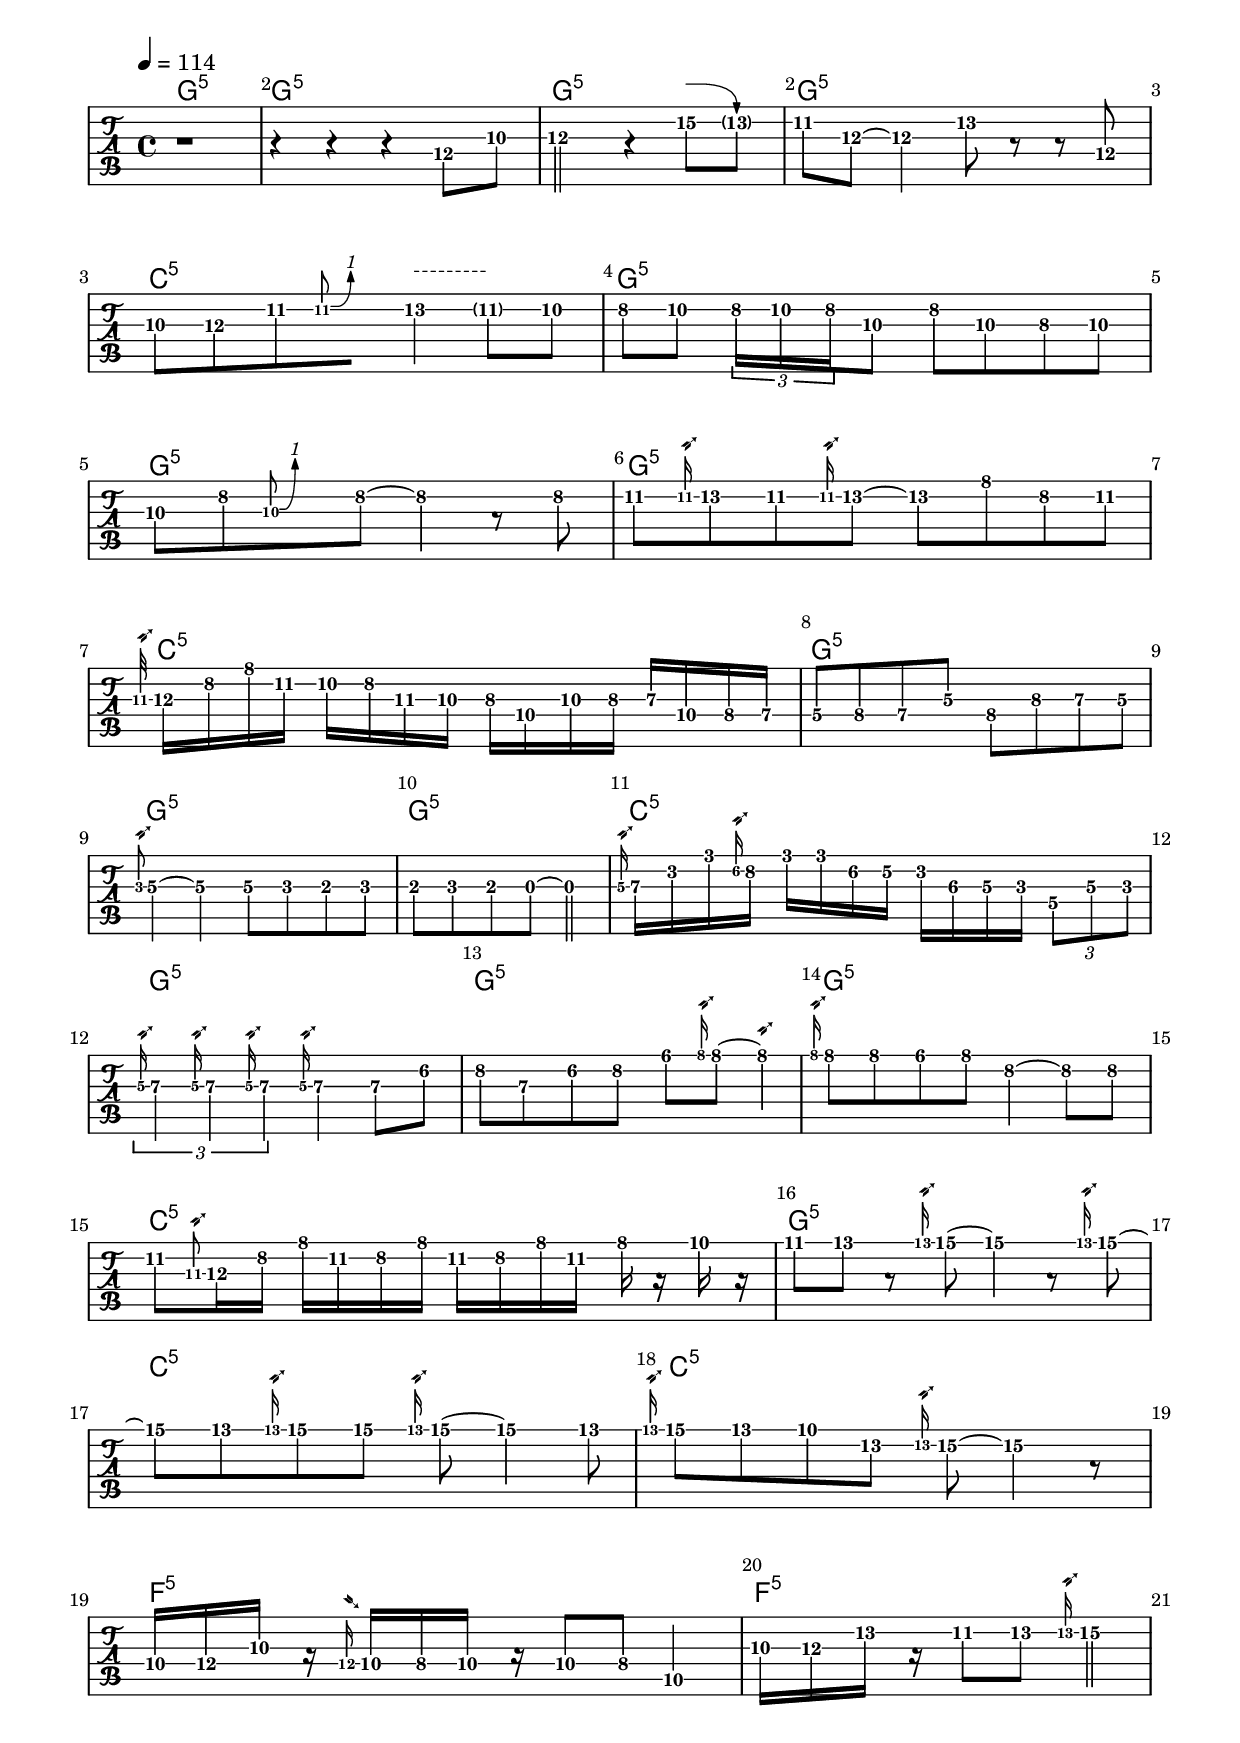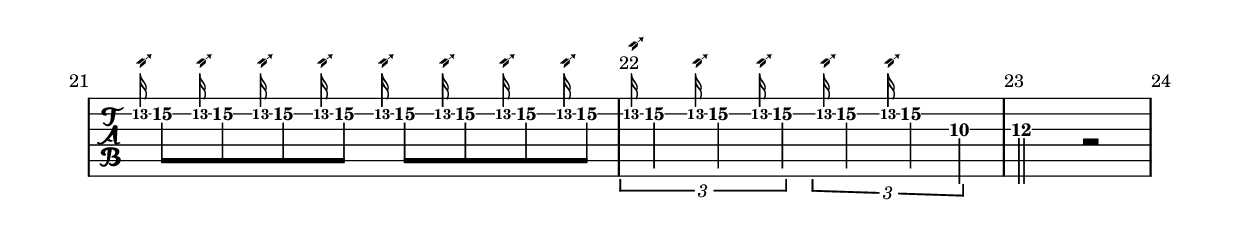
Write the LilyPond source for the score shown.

\version "2.23.1"
\include "macros.ly"
song_tempo = 114

% Bb
ma = {

}

mg = {
    <g,\6 d\5 g\4>8
    <g,\6 d\5 g\4>8
    <g,\6 d\5 g\4>8
    r8
    <g,\6 d\5 g\4>8
    <g,\6 d\5 g\4>8
    <g,\6 d\5 g\4>8
    r8
}
mc = {
    <c\5 g\4 c'\3>8
    <c\5 g\4 c'\3>8
    <c\5 g\4 c'\3>8
    r8

    <c\5 g\4 c'\3>8
    <c\5 g\4 c'\3>8
    <c\5 g\4 c'\3>8
    r8
}
mf = {
    <f,\6 c\5 f\4>8
    <f,\6 c\5 f\4>8
    <f,\6 c\5 f\4>8
    r8
    <f,\6 c\5 f\4>8
    <f,\6 c\5 f\4>8
    <f,\6 c\5 f\4>8
    r8
}

lignea = {
    \mg | \mg | \mc | \mg |
}

ligneb = {
    \mc | \mc | \mf | \mf |
}



rhythm = {
% une mesure pour la levée
r1 |
\mg
\lignea
\lignea
\lignea
\lignea
\ligneb
}


song_chords = \chordmode {
g1:5
|
g1:5
|
g1:5 | g1:5 | c1:5 | g1:5 |
g1:5 | g1:5 | c1:5 | g1:5 |
g1:5 | g1:5 | c1:5 | g1:5 |
g1:5 | g1:5 | c1:5 | g1:5 |
c1:5 | c1:5 | f1:5 | f1:5 |

}


lead = {
  \absolute  {
    \override Score.SpacingSpanner.shortest-duration-space = #4.0


    % les numeros de mesure ici commencent

    %
    r1
    |
    % ( levée )
    r4 r4 r4 d'8\4 f'8\3
    |


    \set Score.currentBarNumber = 1
    % mes 1
    g'2\3 r4 d''8\2\^ c''8\2
    |

    % mes 2
    %\grace c'8\2 \preBendHold d'8\2 \bendHold \^ g'8~\3 \^ g'8\3 ais'8\2 r8 r4 d'8\4
        bes'8\2  g'8~\3 g'4\3 c''8\2 r8 r8 d'8\4
|

    % mes 3
%   f'8\3 g'8\3 bes'8\2 \mypull bes'16\2 c''8~\2 c''4\2 bes'8\2 a'8\2
    f'8\3 g'8\3 bes'8\2  \grace bes'8\2 \^ c''8\2 c''4\2 \bendHold \^ bes'8\2  a'8\2
    |

    % mes 4
    g'8\2 a'8\2 \times 2/3 { g'16\2 a'16\2 g'16\2 } f'8\3 g'8\2 f'8\3 dis'8\3 f'8\3
    |

    % mes 5
%   f'8\3 g'8\2 fis'8\3 g'8~\2 \mypull f'16\3 g'4\3 r8 g'8\2
    f'8\3 g'8\2 \grace f'8\3 \^ g'8\2 g'8~\2 g'4\2 r8 g'8\2
    |

    % mes 6
    bes'8\2 \mypull bes'16\2 c''8\2 bes'8\2 \mypull bes'16\2 c''8~\2 c''8\2 c''8\1 g'8\2 bes'8\2
    |

    % mes 7
    \mypull fis'32\3 g'16\3 g'16\2 c''16\1 bes'16\2
    a'16\2 g'16\2 ges'16\3  f'16\3
    ees'16\3 c'16\4 f'16\3 ees'16\3
    d'16\3 c'16\4 bes16\4 a16\4
    |

    % mes 8
    g8\4 bes8\4 a8\4 c'8\3 bes8\4 ees'8\3 d'8\3 c'8\3
    |

    % mes 9
    \mypull bes8\3 c'4~\3 c'4\3 c'8\3 bes8\3 a8\3 bes8\3

    % mes 10
    a8\3 bes8\3 a8\3 g8~\3 g2\3

    % mes 11
    \mypull c'16\3 d'16\3 d'16\2 g'16\1  \mypull f'16\2 g'16\2
    g'\1 g'\1 f'\2 e'\2
    d'\2 des'\3 c'\3 bes\3
    \times 2/3 { g8\4 c'8\3 bes8\3 }
    |

    % mes 12
    \times 2/3 { \mypull c'16\3 d'4\3 \mypull c'16\3 d'4\3 \mypull c'16\3 d'4\3 }
    \mypull c'16\3 d'4\3
    d'8\3 f'8\2
    |

    % mes 13
    g'8\2 d'8\3 f'8\2 g'8\2  bes'8\1 \mypull bis'16\1 c''8~ \mypulled  c''4
    |

    % mes 14
    \mypull c''16\1 c''8\1 c''8\1 bes'8\1 c''8\1
    g'4~\2 g'8\2 g'8\2
    |

    % mes 15
    bes'8\2 \mypull fis'8\3 g'16\3 g'16\2
    c''16\1 bes'16\2 g'16\2 c''16\1
    bes'16\2 g'16\2 c''16\1 bes'16\2
    c''16\1 r16 d''16\1 r16
    |

    % mes 16
    ees''8\1 f''8\1 r8
    \mypull f''16\1 g''8~\1 g''4\1 r8 \mypull f''16\1 g''8~\1
    |

    % mes 17
    g''8\1 f''8\1 \mypull f''16\1 g''8\1  g''8\1
    \mypull f''16\1 g''8~\1 g''4\1 f''8\1
    |

    % mes 18
    \mypull f''16\1 g''8\1 f''8\1 d''8\1 c''8\2
    \mypull c''16\2 d''8~\2 d''4\2 r8
    |

    % mes 19
    c'16\4 d'16\4 f'16\3 r16
    \myrelease d'16\4 c'16\4   bes16\4 bis16\4 r16
    c'8\4 bes8\4 g4\5
    |

    % mes 20
    f'16\3 g'16\3 c''16\2 r16
    bes'8\2 c''8\2
    \mypull c''16\2 d''2\2
    |

    % mes 21
    \mypull c''16\2 d''8\2
    \mypull c''16\2 d''8\2
    \mypull c''16\2 d''8\2
    \mypull c''16\2 d''8\2
    \mypull c''16\2 d''8\2
    \mypull c''16\2 d''8\2
    \mypull c''16\2 d''8\2
    \mypull c''16\2 d''8\2
    |

    % mes 22
    \times 2/3 {     \mypull c''16\2 d''4\2
                     \mypull c''16\2 d''4\2
                     \mypull c''16\2 d''4\2
    }
    \times 2/3 {     \mypull c''16\2 d''4\2
                     \mypull c''16\2 d''4\2
                     f'4\3
    }
    |

    % mes 23
    g'2\3 r2


    }

}

drumbar =  \drummode {  bd4 sn4  bd4 sn4 }

drumbars = {
\repeat unfold 30 { \drumbar | }
}


drumbarhh =  \drummode {
  hihat8
  hihat8
  hihat8
  hihat8
  hihat8
  hihat8
  hihat8
  hihat8
}

drumbarshh = {
  \repeat unfold 30 {  \drumbarhh }

}




\paper {
    #(include-special-characters)
    indent = 0\mm
    line-width = 180\mm
    oddHeaderMarkup = ""
    evenHeaderMarkup = ""
    oddFooterMarkup = ""
    evenFooterMarkup = ""

    #(add-text-replacements!
    '(
    ("100" . "hundred")
    ("dpi" . "dots per inch")
    ))

}


\score {
    <<
    \new ChordNames {
        \song_chords
        }

    \new TabStaff {
        \tempo 4 = \song_tempo
        \tabFullNotation
        \override Score.BarNumber.break-visibility = ##(#t #t #t)
        \lead
    }

    >>

    \layout {}
}

\score {
        \unfoldRepeats {
        <<
            \new DrumStaff
                \tempo 4 = \song_tempo
                <<
                    \new DrumVoice {  \drumbarshh }
                    \new DrumVoice {  \drumbars }
                >>

            \new Staff {
                  \rhythm
                  \set Staff.midiMinimumVolume = #0.2
                  \set Staff.midiMaximumVolume = #0.2
                  %\set Staff.midiInstrument = "electric guitar (clean)"
                  \set Staff.midiInstrument = "bass"
                  %\set Staff.midiInstrument = "clarinet"
            }
            \new Staff {
                  \lead
                  \set Staff.midiMinimumVolume = #0.9
                  \set Staff.midiMaximumVolume = #0.9
                  \set Staff.midiInstrument = "electric guitar (clean)"
            }
            %\new Staff {
            %      \song_voice
            %      \set Staff.midiMinimumVolume = #0.9
            %      \set Staff.midiMaximumVolume = #0.9
            %      \set Staff.midiInstrument = "electric guitar (clean)"
            %}
        >>
        }

       \midi {
            \tempo 4 = \song_tempo
    }
    }
